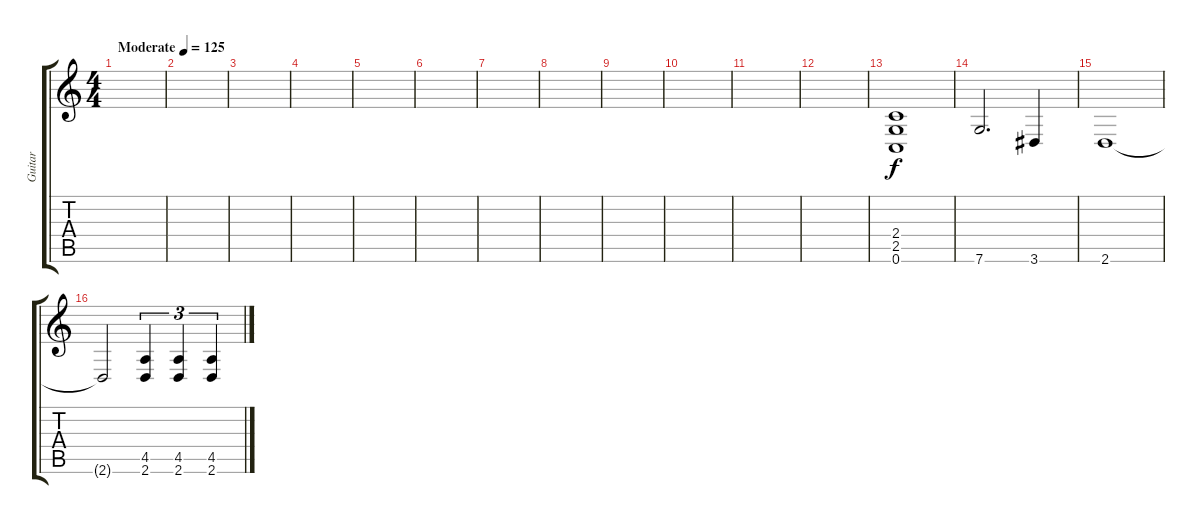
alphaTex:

\track ("Guitar" "Guitar") {instrument distortionguitar}
\staff {score tabs}
\tuning (C4 G3 Eb3 Bb2 F2 C2) {hide}
\ts (4 4)
\tempo (125 "Moderate")
\clef g2
\ks c
|
|
|
|
|
|
|
|
|
|
|
|
(2.4 2.5 0.6).1 |
7.6.2{d} 3.6.4 |
2.6.1 |
2.6{t}.2 (4.5 2.6).4{tu (3 2)} (4.5 2.6).4{tu (3 2)} (4.5 2.6).4{tu (3 2)}
